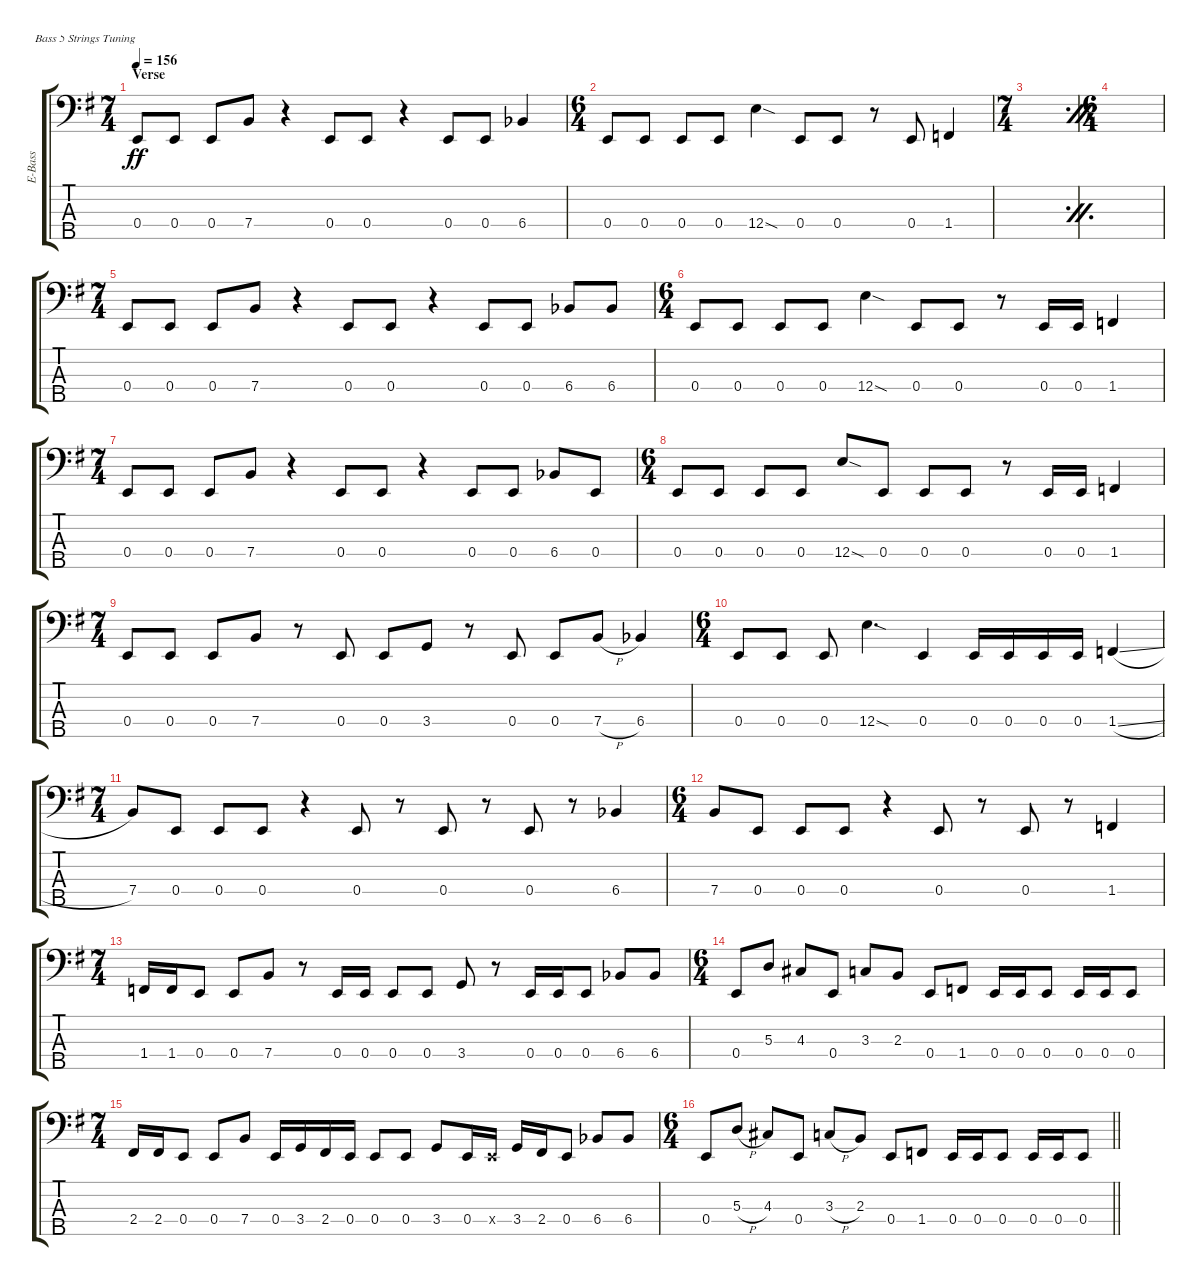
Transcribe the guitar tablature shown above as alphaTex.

\defaultSystemsLayout 4
\bracketExtendMode groupsimilarinstruments
\otherSystemsTrackNameOrientation horizontal
\track ("Electric Bass" "E-Bass") {multiBarRest instrument electricbassfinger}
\staff {score tabs}
\tuning (G2 D2 A1 E1 B0)
\ts (7 4)
\beaming (8 2 2 2 2 2 2 2)
\section ("" "Verse")
\tempo 156
\clef f4
\ks g
0.4{acc forcenatural}.8{dy ff} 0.4{acc forcenatural}.8 0.4{acc forcenatural}.8 7.4{acc forcenatural}.8 r.4 0.4{acc forcenatural}.8 0.4{acc forcenatural}.8 r.4 0.4{acc forcenatural}.8 0.4{acc forcenatural}.8 6.4{acc b}.4 |
\ts (6 4)
\beaming (8 2 2 2 2 2 2 2)
0.4{acc forcenatural}.8 0.4{acc forcenatural}.8 0.4{acc forcenatural}.8 0.4{acc forcenatural}.8 12.4{sod acc forcenatural}.4 0.4{acc forcenatural}.8 0.4{acc forcenatural}.8 r.8 0.4{acc forcenatural}.8 1.4{acc forcenatural}.4 |
\ts (7 4)
\beaming (8 2 2 2 2 2 2 2)
\simile firstofdouble
|
\ts (6 4)
\beaming (8 2 2 2 2 2 2 2)
\simile secondofdouble
|
\ts (7 4)
\beaming (8 2 2 2 2 2 2 2)
\simile none
0.4{acc forcenatural}.8 0.4{acc forcenatural}.8 0.4{acc forcenatural}.8 7.4{acc forcenatural}.8 r.4 0.4{acc forcenatural}.8 0.4{acc forcenatural}.8 r.4 0.4{acc forcenatural}.8 0.4{acc forcenatural}.8 6.4{acc b}.8 6.4{acc b}.8 |
\ts (6 4)
\beaming (8 2 2 2 2 2 2 2)
0.4{acc forcenatural}.8 0.4{acc forcenatural}.8 0.4{acc forcenatural}.8 0.4{acc forcenatural}.8 12.4{sod acc forcenatural}.4 0.4{acc forcenatural}.8 0.4{acc forcenatural}.8 r.8 0.4{acc forcenatural}.16 0.4{acc forcenatural}.16 1.4{acc forcenatural}.4 |
\ts (7 4)
\beaming (8 2 2 2 2 2 2 2)
0.4{acc forcenatural}.8 0.4{acc forcenatural}.8 0.4{acc forcenatural}.8 7.4{acc forcenatural}.8 r.4 0.4{acc forcenatural}.8 0.4{acc forcenatural}.8 r.4 0.4{acc forcenatural}.8 0.4{acc forcenatural}.8 6.4{acc b}.8 0.4{acc forcenatural}.8 |
\ts (6 4)
\beaming (8 2 2 2 2 2 2 2)
0.4{acc forcenatural}.8 0.4{acc forcenatural}.8 0.4{acc forcenatural}.8 0.4{acc forcenatural}.8 12.4{sod acc forcenatural}.8 0.4{acc forcenatural}.8 0.4{acc forcenatural}.8 0.4{acc forcenatural}.8 r.8 0.4{acc forcenatural}.16 0.4{acc forcenatural}.16 1.4{acc forcenatural}.4 |
\ts (7 4)
\beaming (8 2 2 2 2 2 2 2)
0.4{acc forcenatural}.8 0.4{acc forcenatural}.8 0.4{acc forcenatural}.8 7.4{acc forcenatural}.8 r.8 0.4{acc forcenatural}.8 0.4{acc forcenatural}.8 3.4{acc forcenatural}.8 r.8 0.4{acc forcenatural}.8 0.4{acc forcenatural}.8 7.4{h acc forcenatural}.8 6.4{acc b}.4 |
\ts (6 4)
\beaming (8 2 2 2 2 2 2 2)
0.4{acc forcenatural}.8 0.4{acc forcenatural}.8 0.4{acc forcenatural}.8 12.4{sod acc forcenatural}.4{d} 0.4{acc forcenatural}.4 0.4{acc forcenatural}.16 0.4{acc forcenatural}.16 0.4{acc forcenatural}.16 0.4{acc forcenatural}.16 1.4{sl acc forcenatural}.4 |
\ts (7 4)
\beaming (8 2 2 2 2 2 2 2)
7.4{acc forcenatural}.8 0.4{acc forcenatural}.8 0.4{acc forcenatural}.8 0.4{acc forcenatural}.8 r.4 0.4{acc forcenatural}.8 r.8 0.4{acc forcenatural}.8 r.8 0.4{acc forcenatural}.8 r.8 6.4{acc b}.4 |
\ts (6 4)
\beaming (8 2 2 2 2 2 2 2)
7.4{acc forcenatural}.8 0.4{acc forcenatural}.8 0.4{acc forcenatural}.8 0.4{acc forcenatural}.8 r.4 0.4{acc forcenatural}.8 r.8 0.4{acc forcenatural}.8 r.8 1.4{acc forcenatural}.4 |
\ts (7 4)
\beaming (8 2 2 2 2 2 2 2)
1.4{acc forcenatural}.16 1.4{acc forcenatural}.16 0.4{acc forcenatural}.8 0.4{acc forcenatural}.8 7.4{acc forcenatural}.8 r.8 0.4{acc forcenatural}.16 0.4{acc forcenatural}.16 0.4{acc forcenatural}.8 0.4{acc forcenatural}.8 3.4{acc forcenatural}.8 r.8 0.4{acc forcenatural}.16 0.4{acc forcenatural}.16 0.4{acc forcenatural}.8 6.4{acc b}.8 6.4{acc b}.8 |
\ts (6 4)
\beaming (8 2 2 2 2 2 2 2)
0.4{acc forcenatural}.8 5.3{acc forcenatural}.8 4.3{acc #}.8 0.4{acc forcenatural}.8 3.3{acc forcenatural}.8 2.3{acc forcenatural}.8 0.4{acc forcenatural}.8 1.4{acc forcenatural}.8 0.4{acc forcenatural}.16 0.4{acc forcenatural}.16 0.4{acc forcenatural}.8 0.4{acc forcenatural}.16 0.4{acc forcenatural}.16 0.4{acc forcenatural}.8 |
\ts (7 4)
\beaming (8 2 2 2 2 2 2 2)
2.4{acc #}.16 2.4{acc #}.16 0.4{acc forcenatural}.8 0.4{acc forcenatural}.8 7.4{acc forcenatural}.8 0.4{acc forcenatural}.16 3.4{acc forcenatural}.16 2.4{acc #}.16 0.4{acc forcenatural}.16 0.4{acc forcenatural}.8 0.4{acc forcenatural}.8 3.4{acc forcenatural}.8 0.4{acc forcenatural}.16 0.4{x acc forcenatural}.16 3.4{acc forcenatural}.16 2.4{acc #}.16 0.4{acc forcenatural}.8 6.4{acc b}.8 6.4{acc b}.8 |
\ts (6 4)
\beaming (8 2 2 2 2 2 2 2)
\barLineRight lightlight
0.4{acc forcenatural}.8 5.3{h acc forcenatural}.8 4.3{acc #}.8 0.4{acc forcenatural}.8 3.3{h acc forcenatural}.8 2.3{acc forcenatural}.8 0.4{acc forcenatural}.8 1.4{acc forcenatural}.8 0.4{acc forcenatural}.16 0.4{acc forcenatural}.16 0.4{acc forcenatural}.8 0.4{acc forcenatural}.16 0.4{acc forcenatural}.16 0.4{acc forcenatural}.8
